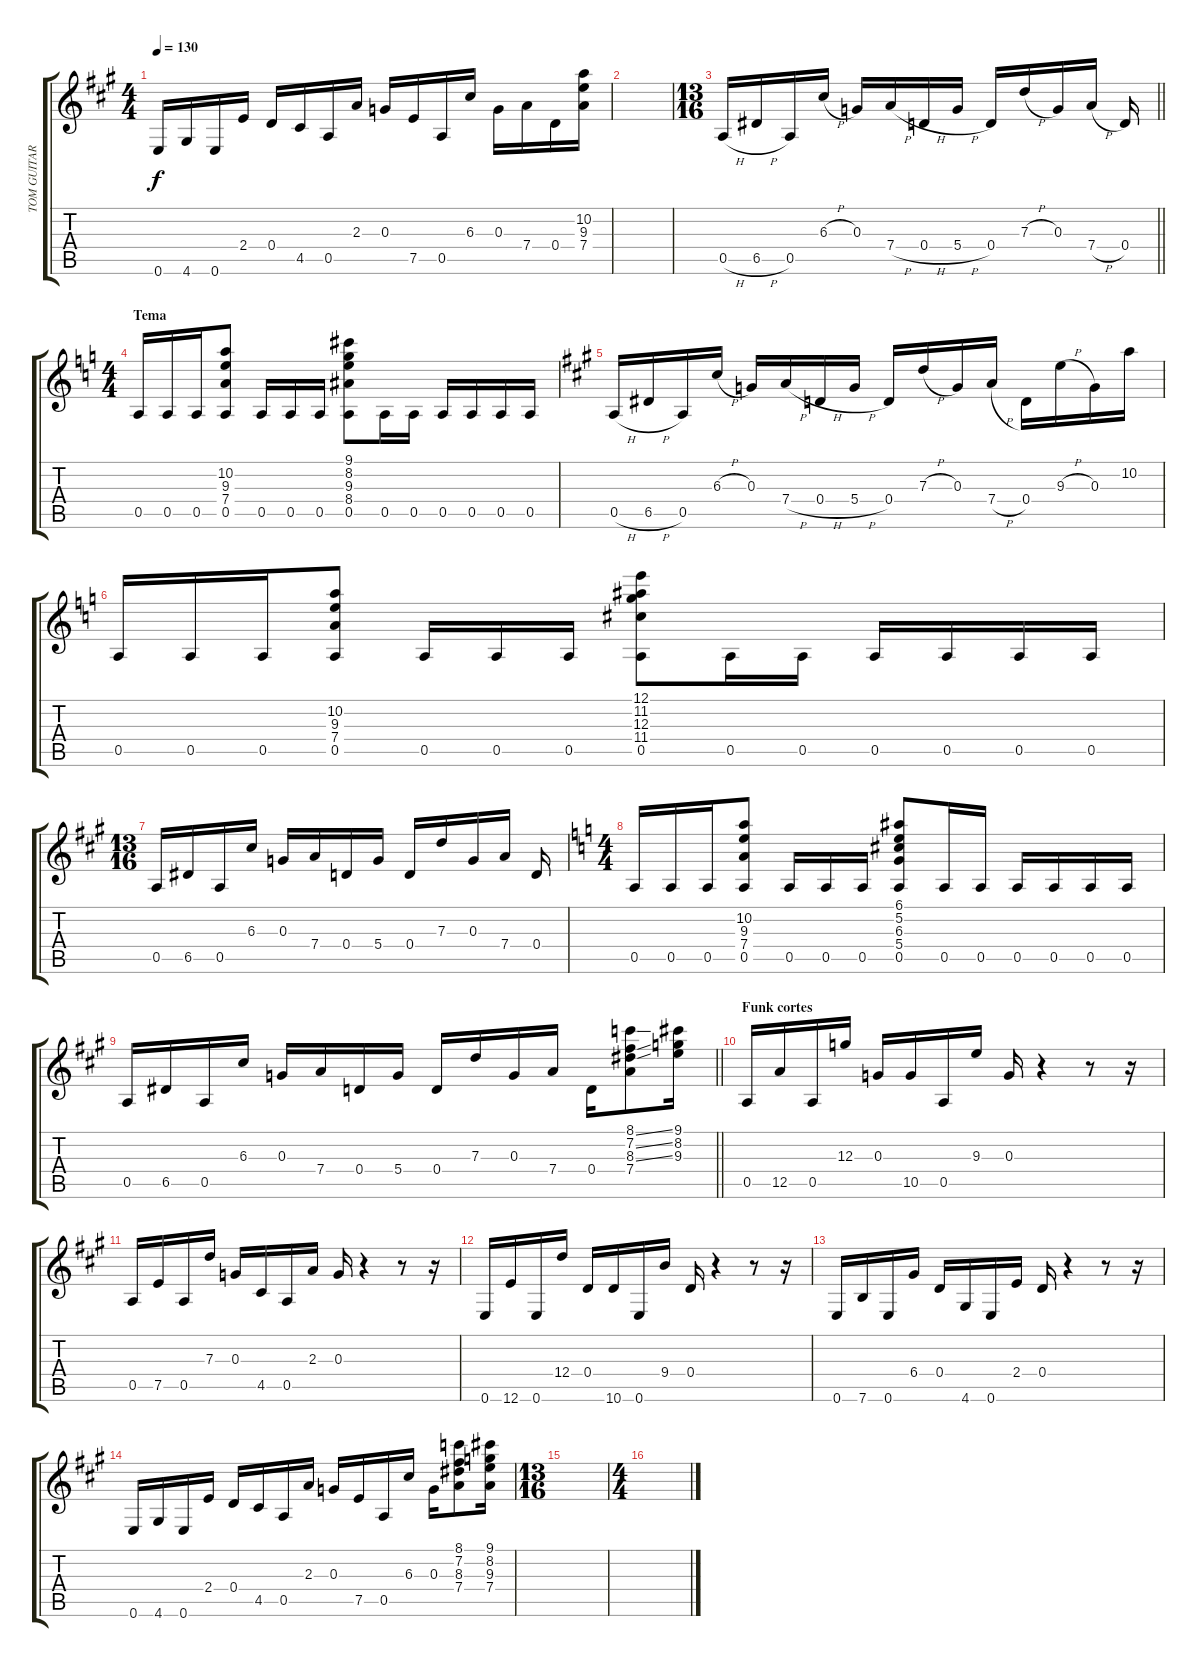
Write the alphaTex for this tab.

\track ("TOM GUITAR" "TOM GUITAR") {instrument distortionguitar}
\staff {score tabs}
\tuning (E4 B3 G3 D3 A2 E2) {hide}
\ts (4 4)
\tempo 130
\clef g2
\ks a
0.6.16{dy f} 4.6.16 0.6.16 2.4.16 0.4.16 4.5.16 0.5.16 2.3.16 0.3.16 7.5.16 0.5.16 6.3.16 0.3.16 7.4.16 0.4.16 (10.2 9.3 7.4).16 |
|
\ts (13 16)
\barLineRight lightlight
0.5{h}.16 6.5{h}.16 0.5.16 6.3{h}.16 0.3.16 7.4{h}.16 0.4{h}.16 5.4{h}.16 0.4.16 7.3{h}.16 0.3.16 7.4{h}.16 0.4.16 |
\ts (4 4)
\section ("" "Tema")
\ks c
0.5.16 0.5.16 0.5.16 (10.2 9.3 7.4 0.5).8 0.5.16 0.5.16 0.5.16 (9.1 8.2 9.3 8.4 0.5).8 0.5.16 0.5.16 0.5.16 0.5.16 0.5.16 0.5.16 |
\ks a
0.5{h}.16 6.5{h}.16 0.5.16 6.3{h}.16 0.3.16 7.4{h}.16 0.4{h}.16 5.4{h}.16 0.4.16 7.3{h}.16 0.3.16 7.4{h}.16 0.4.16 9.3{h}.16 0.3.16 10.2.16 |
\ks c
0.5.16 0.5.16 0.5.16 (10.2 9.3 7.4 0.5).8 0.5.16 0.5.16 0.5.16 (12.1 11.2 12.3 11.4 0.5).8 0.5.16 0.5.16 0.5.16 0.5.16 0.5.16 0.5.16 |
\ts (13 16)
\ks a
0.5.16 6.5.16 0.5.16 6.3.16 0.3.16 7.4.16 0.4.16 5.4.16 0.4.16 7.3.16 0.3.16 7.4.16 0.4.16 |
\ts (4 4)
\ks c
0.5.16 0.5.16 0.5.16 (10.2 9.3 7.4 0.5).8 0.5.16 0.5.16 0.5.16 (6.1 5.2 6.3 5.4 0.5).8 0.5.16 0.5.16 0.5.16 0.5.16 0.5.16 0.5.16 |
\barLineRight lightlight
\ks a
0.5.16 6.5.16 0.5.16 6.3.16 0.3.16 7.4.16 0.4.16 5.4.16 0.4.16 7.3.16 0.3.16 7.4.16 0.4.16 (8.1{ss} 7.2{ss} 8.3{ss} 7.4).8 (9.1 8.2 9.3).16 |
\section ("" "Funk cortes")
0.5.16 12.5.16 0.5.16 12.3.16 0.3.16 10.5.16 0.5.16 9.3.16 0.3.16 r.4 r.8 r.16 |
0.5.16 7.5.16 0.5.16 7.3.16 0.3.16 4.5.16 0.5.16 2.3.16 0.3.16 r.4 r.8 r.16 |
0.6.16 12.6.16 0.6.16 12.4.16 0.4.16 10.6.16 0.6.16 9.4.16 0.4.16 r.4 r.8 r.16 |
0.6.16 7.6.16 0.6.16 6.4.16 0.4.16 4.6.16 0.6.16 2.4.16 0.4.16 r.4 r.8 r.16 |
0.6.16 4.6.16 0.6.16 2.4.16 0.4.16 4.5.16 0.5.16 2.3.16 0.3.16 7.5.16 0.5.16 6.3.16 0.3.16 (8.1 7.2 8.3 7.4).8 (9.1 8.2 9.3 7.4).16 |
\ts (13 16)
|
\ts (4 4)
